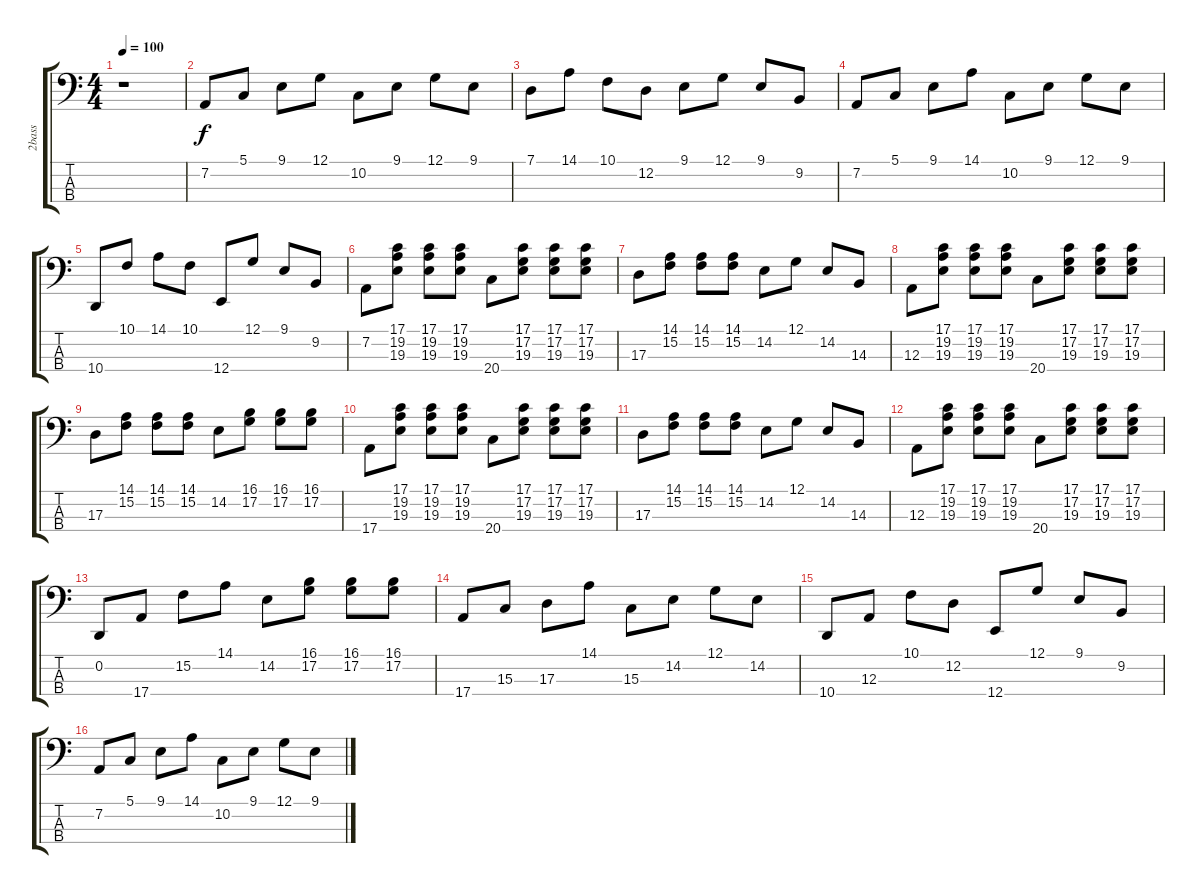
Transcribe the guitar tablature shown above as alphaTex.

\track ("2bass" "2bass") {instrument pad3polysynth}
\staff {score tabs}
\tuning (G2 D2 A1 E1) {hide}
\ts (4 4)
\tempo 100
\clef f4
\ks c
r.1{dy f instrument pad3polysynth} |
7.2.8 5.1.8 9.1.8 12.1.8 10.2.8 9.1.8 12.1.8 9.1.8 |
7.1.8 14.1.8 10.1.8 12.2.8 9.1.8 12.1.8 9.1.8 9.2.8 |
7.2.8 5.1.8 9.1.8 14.1.8 10.2.8 9.1.8 12.1.8 9.1.8 |
10.4.8 10.1.8 14.1.8 10.1.8 12.4.8 12.1.8 9.1.8 9.2.8 |
7.2.8 (17.1 19.2 19.3).8 (17.1 19.2 19.3).8 (17.1 19.2 19.3).8 20.4.8 (17.1 17.2 19.3).8 (17.1 17.2 19.3).8 (17.1 17.2 19.3).8 |
17.3.8 (14.1 15.2).8 (14.1 15.2).8 (14.1 15.2).8 14.2.8 12.1.8 14.2.8 14.3.8 |
12.3.8 (17.1 19.2 19.3).8 (17.1 19.2 19.3).8 (17.1 19.2 19.3).8 20.4.8 (17.1 17.2 19.3).8 (17.1 17.2 19.3).8 (17.1 17.2 19.3).8 |
17.3.8 (14.1 15.2).8 (14.1 15.2).8 (14.1 15.2).8 14.2.8 (16.1 17.2).8 (16.1 17.2).8 (16.1 17.2).8 |
17.4.8 (17.1 19.2 19.3).8 (17.1 19.2 19.3).8 (17.1 19.2 19.3).8 20.4.8 (17.1 17.2 19.3).8 (17.1 17.2 19.3).8 (17.1 17.2 19.3).8 |
17.3.8 (14.1 15.2).8 (14.1 15.2).8 (14.1 15.2).8 14.2.8 12.1.8 14.2.8 14.3.8 |
12.3.8 (17.1 19.2 19.3).8 (17.1 19.2 19.3).8 (17.1 19.2 19.3).8 20.4.8 (17.1 17.2 19.3).8 (17.1 17.2 19.3).8 (17.1 17.2 19.3).8 |
0.2.8 17.4.8 15.2.8 14.1.8 14.2.8 (16.1 17.2).8 (16.1 17.2).8 (16.1 17.2).8 |
17.4.8 15.3.8 17.3.8 14.1.8 15.3.8 14.2.8 12.1.8 14.2.8 |
10.4.8 12.3.8 10.1.8 12.2.8 12.4.8 12.1.8 9.1.8 9.2.8 |
7.2.8 5.1.8 9.1.8 14.1.8 10.2.8 9.1.8 12.1.8 9.1.8
